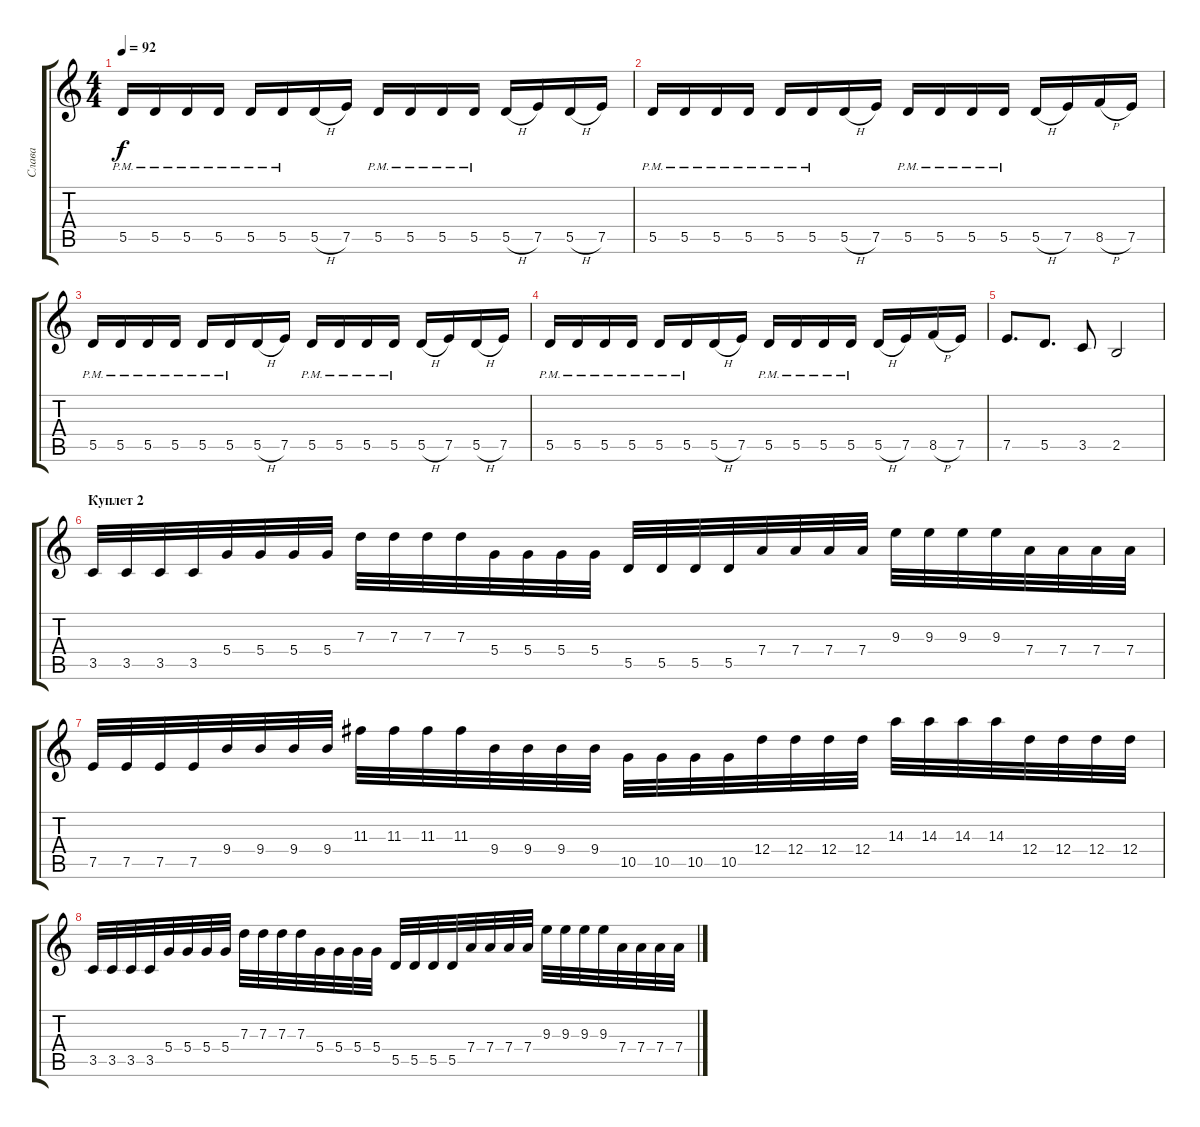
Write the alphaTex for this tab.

\track ("Слава" "Слава") {instrument distortionguitar}
\staff {score tabs}
\tuning (E4 B3 G3 D3 A2 E2) {hide}
\ts (4 4)
\tempo 92
\clef g2
\ks c
5.5{pm}.16{dy f} 5.5{pm}.16 5.5{pm}.16 5.5{pm}.16 5.5{pm}.16 5.5{pm}.16 5.5{h}.16 7.5.16 5.5{pm}.16 5.5{pm}.16 5.5{pm}.16 5.5{pm}.16 5.5{h}.16 7.5.16 5.5{h}.16 7.5.16 |
5.5{pm}.16 5.5{pm}.16 5.5{pm}.16 5.5{pm}.16 5.5{pm}.16 5.5{pm}.16 5.5{h}.16 7.5.16 5.5{pm}.16 5.5{pm}.16 5.5{pm}.16 5.5{pm}.16 5.5{h}.16 7.5.16 8.5{h}.16 7.5.16 |
5.5{pm}.16 5.5{pm}.16 5.5{pm}.16 5.5{pm}.16 5.5{pm}.16 5.5{pm}.16 5.5{h}.16 7.5.16 5.5{pm}.16 5.5{pm}.16 5.5{pm}.16 5.5{pm}.16 5.5{h}.16 7.5.16 5.5{h}.16 7.5.16 |
5.5{pm}.16 5.5{pm}.16 5.5{pm}.16 5.5{pm}.16 5.5{pm}.16 5.5{pm}.16 5.5{h}.16 7.5.16 5.5{pm}.16 5.5{pm}.16 5.5{pm}.16 5.5{pm}.16 5.5{h}.16 7.5.16 8.5{h}.16 7.5.16 |
7.5.8{d} 5.5.8{d} 3.5.8 2.5.2 |
\section ("" "Куплет 2")
3.5.32 3.5.32 3.5.32 3.5.32 5.4.32 5.4.32 5.4.32 5.4.32 7.3.32 7.3.32 7.3.32 7.3.32 5.4.32 5.4.32 5.4.32 5.4.32 5.5.32 5.5.32 5.5.32 5.5.32 7.4.32 7.4.32 7.4.32 7.4.32 9.3.32 9.3.32 9.3.32 9.3.32 7.4.32 7.4.32 7.4.32 7.4.32 |
7.5.32 7.5.32 7.5.32 7.5.32 9.4.32 9.4.32 9.4.32 9.4.32 11.3.32 11.3.32 11.3.32 11.3.32 9.4.32 9.4.32 9.4.32 9.4.32 10.5.32 10.5.32 10.5.32 10.5.32 12.4.32 12.4.32 12.4.32 12.4.32 14.3.32 14.3.32 14.3.32 14.3.32 12.4.32 12.4.32 12.4.32 12.4.32 |
3.5.32 3.5.32 3.5.32 3.5.32 5.4.32 5.4.32 5.4.32 5.4.32 7.3.32 7.3.32 7.3.32 7.3.32 5.4.32 5.4.32 5.4.32 5.4.32 5.5.32 5.5.32 5.5.32 5.5.32 7.4.32 7.4.32 7.4.32 7.4.32 9.3.32 9.3.32 9.3.32 9.3.32 7.4.32 7.4.32 7.4.32 7.4.32
